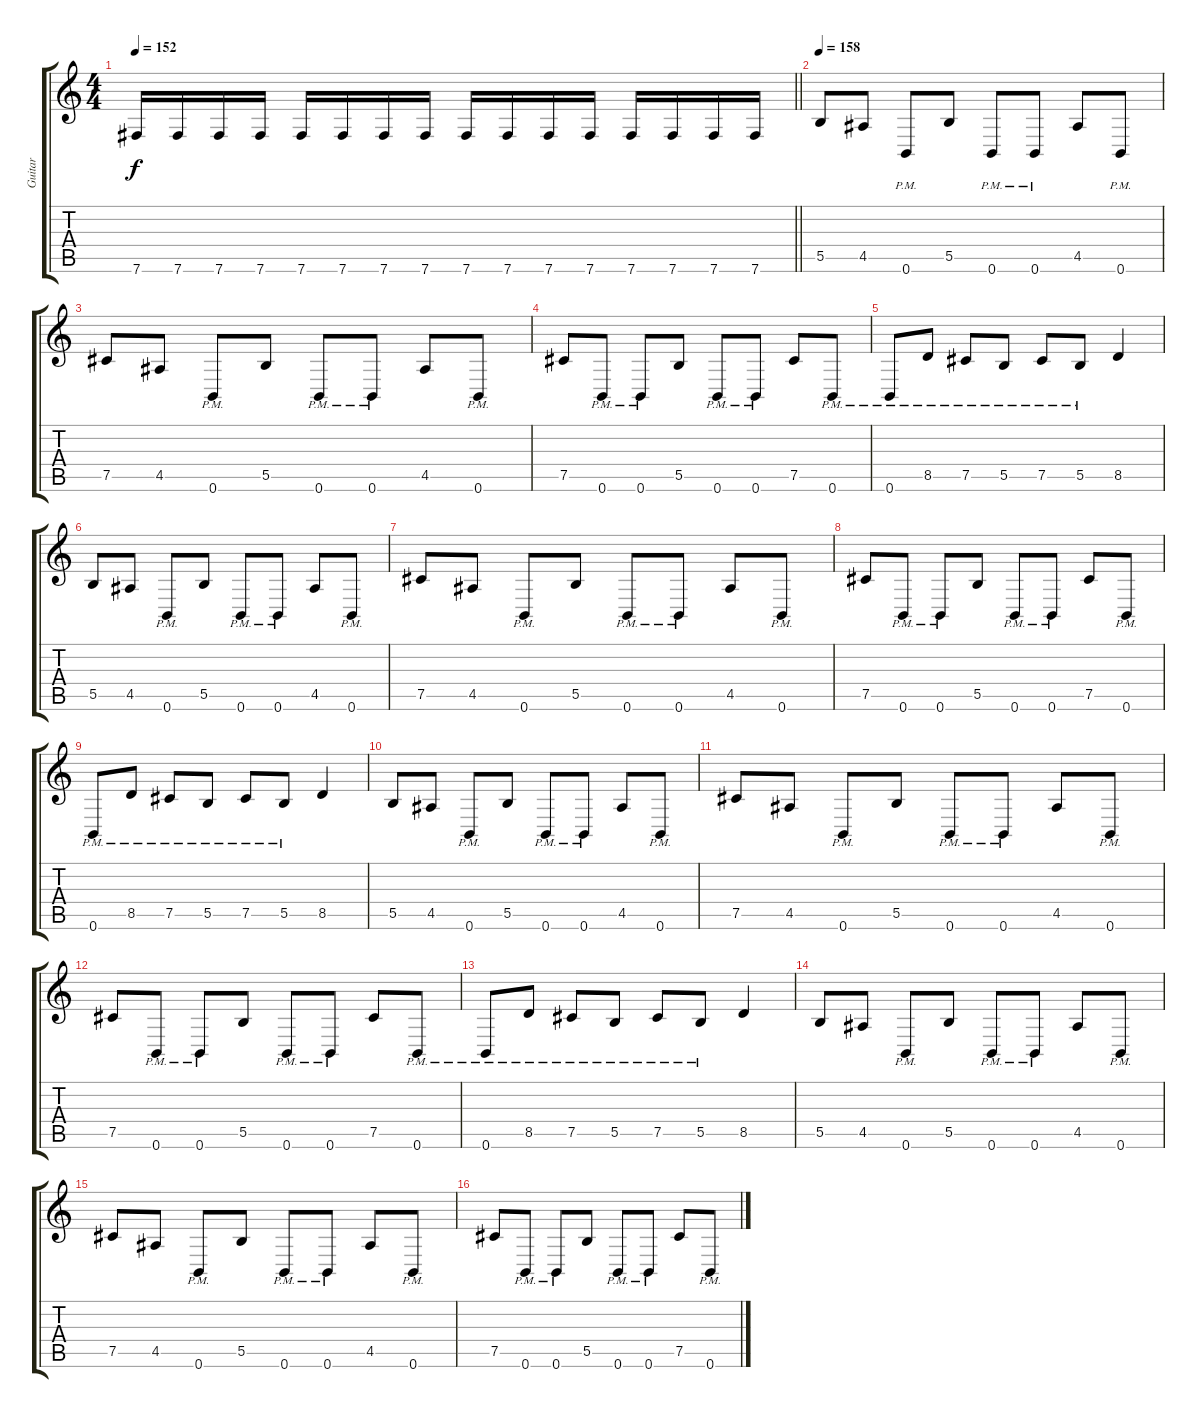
\track ("Guitar" "Guitar") {instrument distortionguitar}
\staff {score tabs}
\tuning (Db4 Ab3 E3 B2 Gb2 B1) {hide}
\ts (4 4)
\tempo 152
\clef g2
\barLineRight lightlight
\ks c
7.6.16{dy f} 7.6.16 7.6.16 7.6.16 7.6.16 7.6.16 7.6.16 7.6.16 7.6.16 7.6.16 7.6.16 7.6.16 7.6.16 7.6.16 7.6.16 7.6.16 |
\section ("" "")
\tempo 158
5.5.8 4.5.8 0.6{pm}.8 5.5.8 0.6{pm}.8 0.6{pm}.8 4.5.8 0.6{pm}.8 |
7.5.8 4.5.8 0.6{pm}.8 5.5.8 0.6{pm}.8 0.6{pm}.8 4.5.8 0.6{pm}.8 |
7.5.8 0.6{pm}.8 0.6{pm}.8 5.5.8 0.6{pm}.8 0.6{pm}.8 7.5.8 0.6{pm}.8 |
0.6{pm}.8 8.5{pm}.8 7.5{pm}.8 5.5{pm}.8 7.5{pm}.8 5.5{pm}.8 8.5.4 |
5.5.8 4.5.8 0.6{pm}.8 5.5.8 0.6{pm}.8 0.6{pm}.8 4.5.8 0.6{pm}.8 |
7.5.8 4.5.8 0.6{pm}.8 5.5.8 0.6{pm}.8 0.6{pm}.8 4.5.8 0.6{pm}.8 |
7.5.8 0.6{pm}.8 0.6{pm}.8 5.5.8 0.6{pm}.8 0.6{pm}.8 7.5.8 0.6{pm}.8 |
0.6{pm}.8 8.5{pm}.8 7.5{pm}.8 5.5{pm}.8 7.5{pm}.8 5.5{pm}.8 8.5.4 |
5.5.8 4.5.8 0.6{pm}.8 5.5.8 0.6{pm}.8 0.6{pm}.8 4.5.8 0.6{pm}.8 |
7.5.8 4.5.8 0.6{pm}.8 5.5.8 0.6{pm}.8 0.6{pm}.8 4.5.8 0.6{pm}.8 |
7.5.8 0.6{pm}.8 0.6{pm}.8 5.5.8 0.6{pm}.8 0.6{pm}.8 7.5.8 0.6{pm}.8 |
0.6{pm}.8 8.5{pm}.8 7.5{pm}.8 5.5{pm}.8 7.5{pm}.8 5.5{pm}.8 8.5.4 |
5.5.8 4.5.8 0.6{pm}.8 5.5.8 0.6{pm}.8 0.6{pm}.8 4.5.8 0.6{pm}.8 |
7.5.8 4.5.8 0.6{pm}.8 5.5.8 0.6{pm}.8 0.6{pm}.8 4.5.8 0.6{pm}.8 |
7.5.8 0.6{pm}.8 0.6{pm}.8 5.5.8 0.6{pm}.8 0.6{pm}.8 7.5.8 0.6{pm}.8
